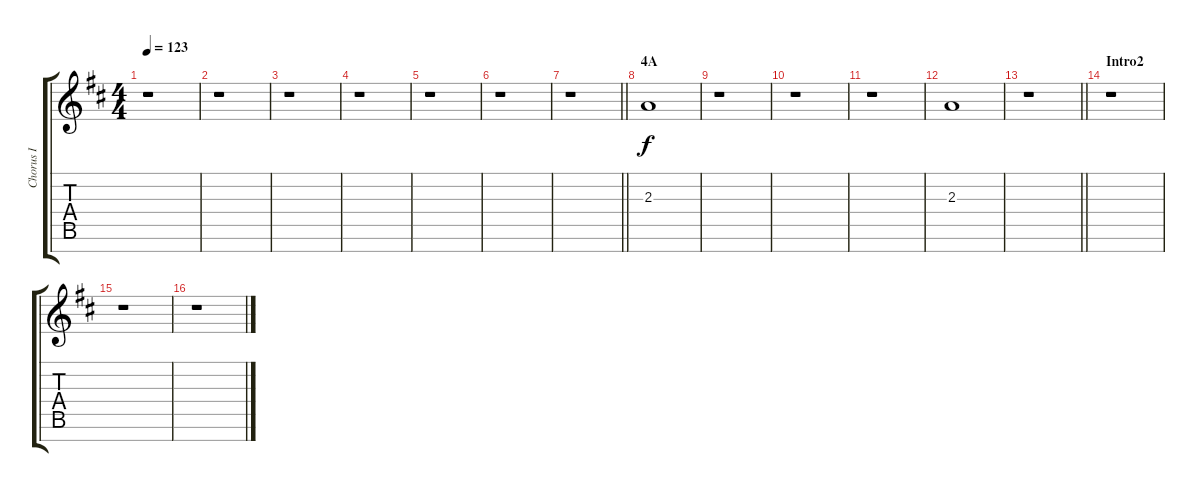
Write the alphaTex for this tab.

\track ("Chorus I" "Chorus I") {instrument voiceoohs}
\staff {score tabs}
\tuning (E5 B4 G4 D4 A3 E3 B2) {hide}
\ts (4 4)
\tempo 123
\clef g2
\ks d
r.1{dy f} |
r.1 |
r.1 |
r.1 |
r.1 |
r.1 |
\barLineRight lightlight
r.1 |
\section ("" "4A")
2.3.1 |
r.1 |
r.1 |
r.1 |
2.3.1 |
\barLineRight lightlight
r.1 |
\section ("" "Intro2")
r.1 |
r.1 |
r.1
